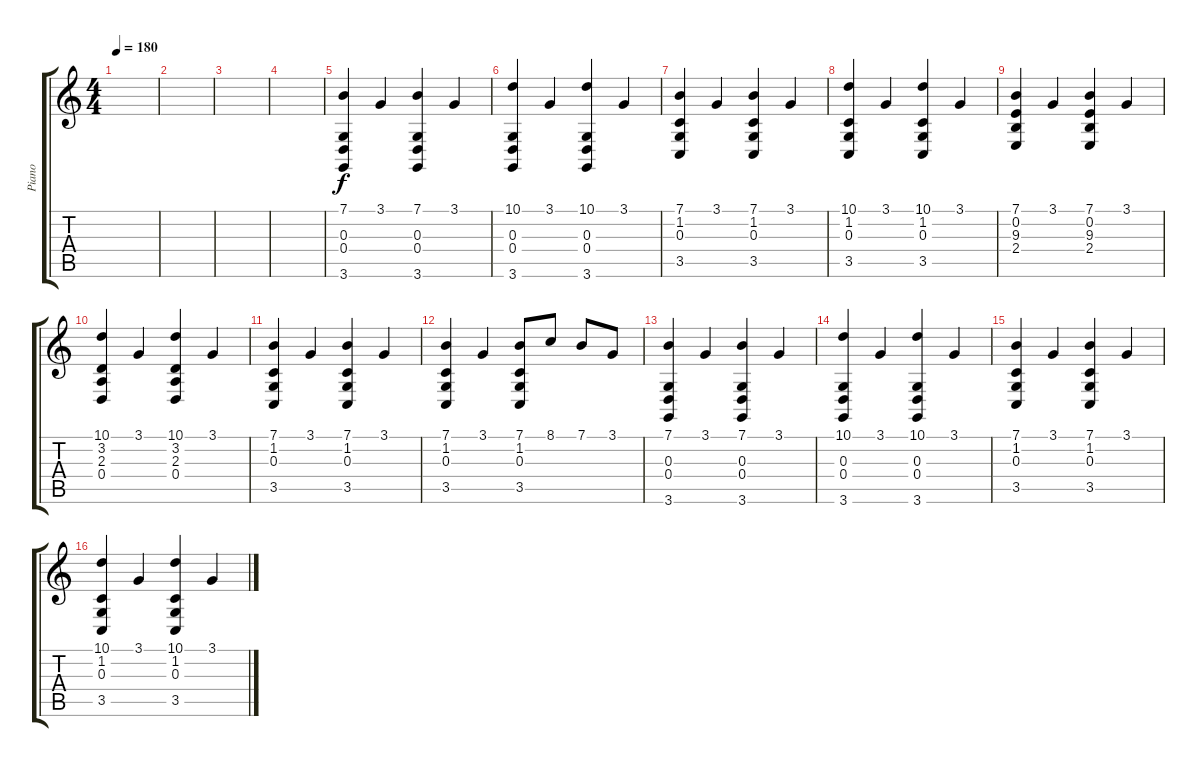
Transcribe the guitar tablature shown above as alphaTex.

\track ("Piano" "Piano") {instrument electricgrandpiano}
\staff {score tabs}
\tuning (E4 B3 G3 D3 A2 E2) {hide}
\ts (4 4)
\tempo 180
\clef g2
\ks c
|
|
|
|
(7.1 0.3 0.4 3.6).4 3.1.4 (7.1 0.3 0.4 3.6).4 3.1.4 |
(10.1 0.3 0.4 3.6).4 3.1.4 (10.1 0.3 0.4 3.6).4 3.1.4 |
(7.1 1.2 0.3 3.5).4 3.1.4 (7.1 1.2 0.3 3.5).4 3.1.4 |
(10.1 1.2 0.3 3.5).4 3.1.4 (10.1 1.2 0.3 3.5).4 3.1.4 |
(7.1 0.2 9.3 2.4).4 3.1.4 (7.1 0.2 9.3 2.4).4 3.1.4 |
(10.1 3.2 2.3 0.4).4 3.1.4 (10.1 3.2 2.3 0.4).4 3.1.4 |
(7.1 1.2 0.3 3.5).4 3.1.4 (7.1 1.2 0.3 3.5).4 3.1.4 |
(7.1 1.2 0.3 3.5).4 3.1.4 (7.1 1.2 0.3 3.5).8 8.1.8 7.1.8 3.1.8 |
(7.1 0.3 0.4 3.6).4 3.1.4 (7.1 0.3 0.4 3.6).4 3.1.4 |
(10.1 0.3 0.4 3.6).4 3.1.4 (10.1 0.3 0.4 3.6).4 3.1.4 |
(7.1 1.2 0.3 3.5).4 3.1.4 (7.1 1.2 0.3 3.5).4 3.1.4 |
(10.1 1.2 0.3 3.5).4 3.1.4 (10.1 1.2 0.3 3.5).4 3.1.4
